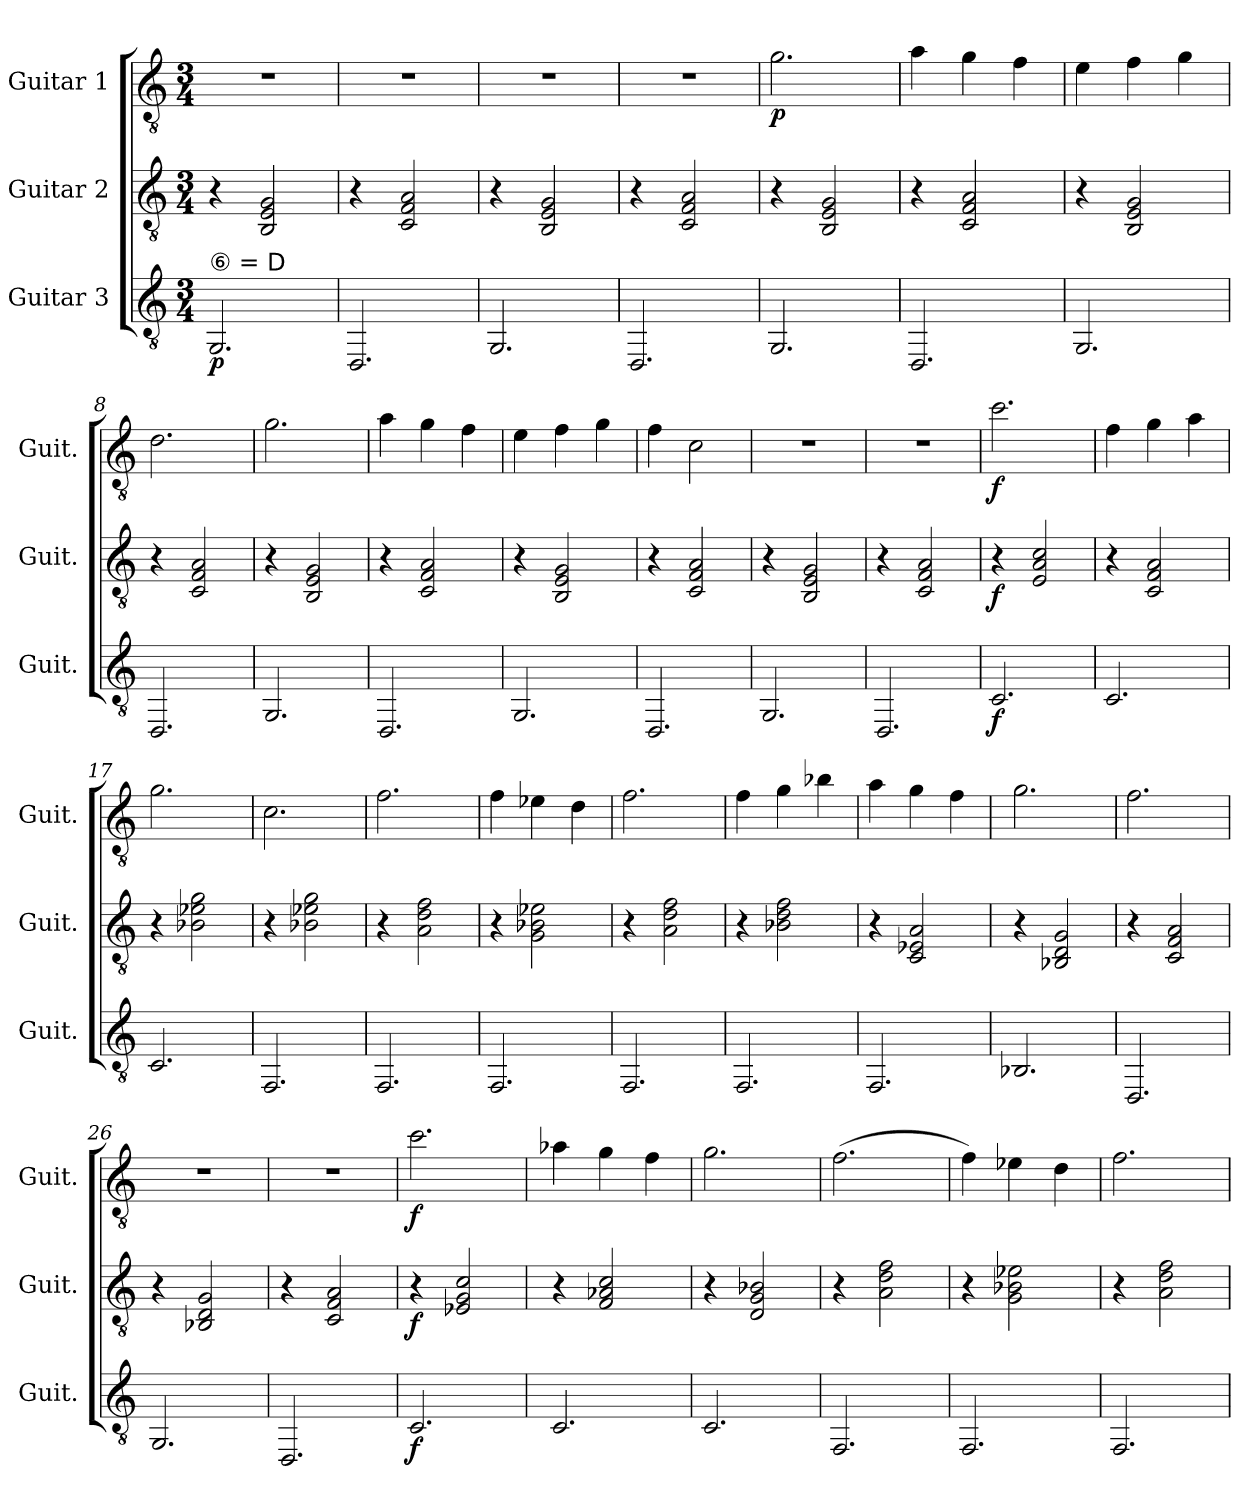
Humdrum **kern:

**kern	**dynam	**kern	**dynam	**kern	**dynam
*part3	*part3	*part2	*part2	*part1	*part1
*staff3	*staff3	*staff2	*staff2	*staff1	*staff1
*I"Guitar 3	*	*I"Guitar 2	*	*I"Guitar 1	*
*I'Guit.	*	*I'Guit.	*	*I'Guit.	*
*clefGv2	*	*clefGv2	*	*clefGv2	*
*k[]	*	*k[]	*	*k[]	*
*M3/4	*	*M3/4	*	*M3/4	*
*MM66	*	*MM66	*	*MM66	*
=1	=1	=1	=1	=1	=1
!LO:TX:a:t=⑥ = D	!	!	!	!	!
!	!LO:DY:b	!	!	!	!
2.GG/	p	4r	.	2.r	.
.	.	2BB/ 2E/ 2G/	.	.	.
=2	=2	=2	=2	=2	=2
2.DD/	.	4r	.	2.r	.
.	.	2C/ 2F/ 2A/	.	.	.
=3	=3	=3	=3	=3	=3
2.GG/	.	4r	.	2.r	.
.	.	2BB/ 2E/ 2G/	.	.	.
=4	=4	=4	=4	=4	=4
2.DD/	.	4r	.	2.r	.
.	.	2C/ 2F/ 2A/	.	.	.
=5	=5	=5	=5	=5	=5
!	!	!	!	!	!LO:DY:b
2.GG/	.	4r	.	2.g\	p
.	.	2BB/ 2E/ 2G/	.	.	.
=6	=6	=6	=6	=6	=6
2.DD/	.	4r	.	4a\	.
.	.	2C/ 2F/ 2A/	.	4g\	.
.	.	.	.	4f\	.
=7	=7	=7	=7	=7	=7
2.GG/	.	4r	.	4e\	.
.	.	2BB/ 2E/ 2G/	.	4f\	.
.	.	.	.	4g\	.
=8	=8	=8	=8	=8	=8
2.DD/	.	4r	.	2.d\	.
.	.	2C/ 2F/ 2A/	.	.	.
!!LO:LB:g=z
=9	=9	=9	=9	=9	=9
2.GG/	.	4r	.	2.g\	.
.	.	2BB/ 2E/ 2G/	.	.	.
=10	=10	=10	=10	=10	=10
2.DD/	.	4r	.	4a\	.
.	.	2C/ 2F/ 2A/	.	4g\	.
.	.	.	.	4f\	.
=11	=11	=11	=11	=11	=11
2.GG/	.	4r	.	4e\	.
.	.	2BB/ 2E/ 2G/	.	4f\	.
.	.	.	.	4g\	.
=12	=12	=12	=12	=12	=12
2.DD/	.	4r	.	4f\	.
.	.	2C/ 2F/ 2A/	.	2c\	.
=13	=13	=13	=13	=13	=13
2.GG/	.	4r	.	2.r	.
.	.	2BB/ 2E/ 2G/	.	.	.
=14	=14	=14	=14	=14	=14
2.DD/	.	4r	.	2.r	.
.	.	2C/ 2F/ 2A/	.	.	.
=15	=15	=15	=15	=15	=15
!	!LO:DY:b	!	!LO:DY:b	!	!LO:DY:b
2.C/	f	4r	f	2.cc\	f
.	.	2E/ 2A/ 2c/	.	.	.
=16	=16	=16	=16	=16	=16
2.C/	.	4r	.	4f\	.
.	.	2C/ 2F/ 2A/	.	4g\	.
.	.	.	.	4a\	.
!!LO:LB:g=z
=17	=17	=17	=17	=17	=17
2.C/	.	4r	.	2.g\	.
.	.	2B-X\ 2e-X\ 2g\	.	.	.
=18	=18	=18	=18	=18	=18
2.FF/	.	4r	.	2.c\	.
.	.	2B-X\ 2e-X\ 2g\	.	.	.
=19	=19	=19	=19	=19	=19
2.FF/	.	4r	.	2.f\	.
.	.	2A\ 2d\ 2f\	.	.	.
=20	=20	=20	=20	=20	=20
2.FF/	.	4r	.	4f\	.
.	.	2G\ 2B-X\ 2e-X\	.	4e-X\	.
.	.	.	.	4d\	.
=21	=21	=21	=21	=21	=21
2.FF/	.	4r	.	2.f\	.
.	.	2A\ 2d\ 2f\	.	.	.
=22	=22	=22	=22	=22	=22
2.FF/	.	4r	.	4f\	.
.	.	2B-X\ 2d\ 2f\	.	4g\	.
.	.	.	.	4b-X\	.
=23	=23	=23	=23	=23	=23
2.FF/	.	4r	.	4a\	.
.	.	2C/ 2E-X/ 2A/	.	4g\	.
.	.	.	.	4f\	.
=24	=24	=24	=24	=24	=24
2.BB-X/	.	4r	.	2.g\	.
.	.	2BB-X/ 2D/ 2G/	.	.	.
!!LO:PB:g=z
=25	=25	=25	=25	=25	=25
2.DD/	.	4r	.	2.f\	.
.	.	2C/ 2F/ 2A/	.	.	.
=26	=26	=26	=26	=26	=26
2.GG/	.	4r	.	2.r	.
.	.	2BB-X/ 2D/ 2G/	.	.	.
=27	=27	=27	=27	=27	=27
2.DD/	.	4r	.	2.r	.
.	.	2C/ 2F/ 2A/	.	.	.
=28	=28	=28	=28	=28	=28
!	!LO:DY:b	!	!LO:DY:b	!	!LO:DY:b
2.C/	f	4r	f	2.cc\	f
.	.	2E-X/ 2G/ 2c/	.	.	.
=29	=29	=29	=29	=29	=29
2.C/	.	4r	.	4a-X\	.
.	.	2F/ 2A-X/ 2c/	.	4g\	.
.	.	.	.	4f\	.
=30	=30	=30	=30	=30	=30
2.C/	.	4r	.	2.g\	.
.	.	2D/ 2G/ 2B-X/	.	.	.
=31	=31	=31	=31	=31	=31
2.FF/	.	4r	.	(2.f\	.
.	.	2A\ 2d\ 2f\	.	.	.
!!LO:LB:g=z
=32	=32	=32	=32	=32	=32
2.FF/	.	4r	.	4f\)	.
.	.	2G\ 2B-X\ 2e-X\	.	4e-X\	.
.	.	.	.	4d\	.
=33	=33	=33	=33	=33	=33
2.FF/	.	4r	.	2.f\	.
.	.	2A\ 2d\ 2f\	.	.	.
=	=	=	=	=	=
*-	*-	*-	*-	*-	*-
